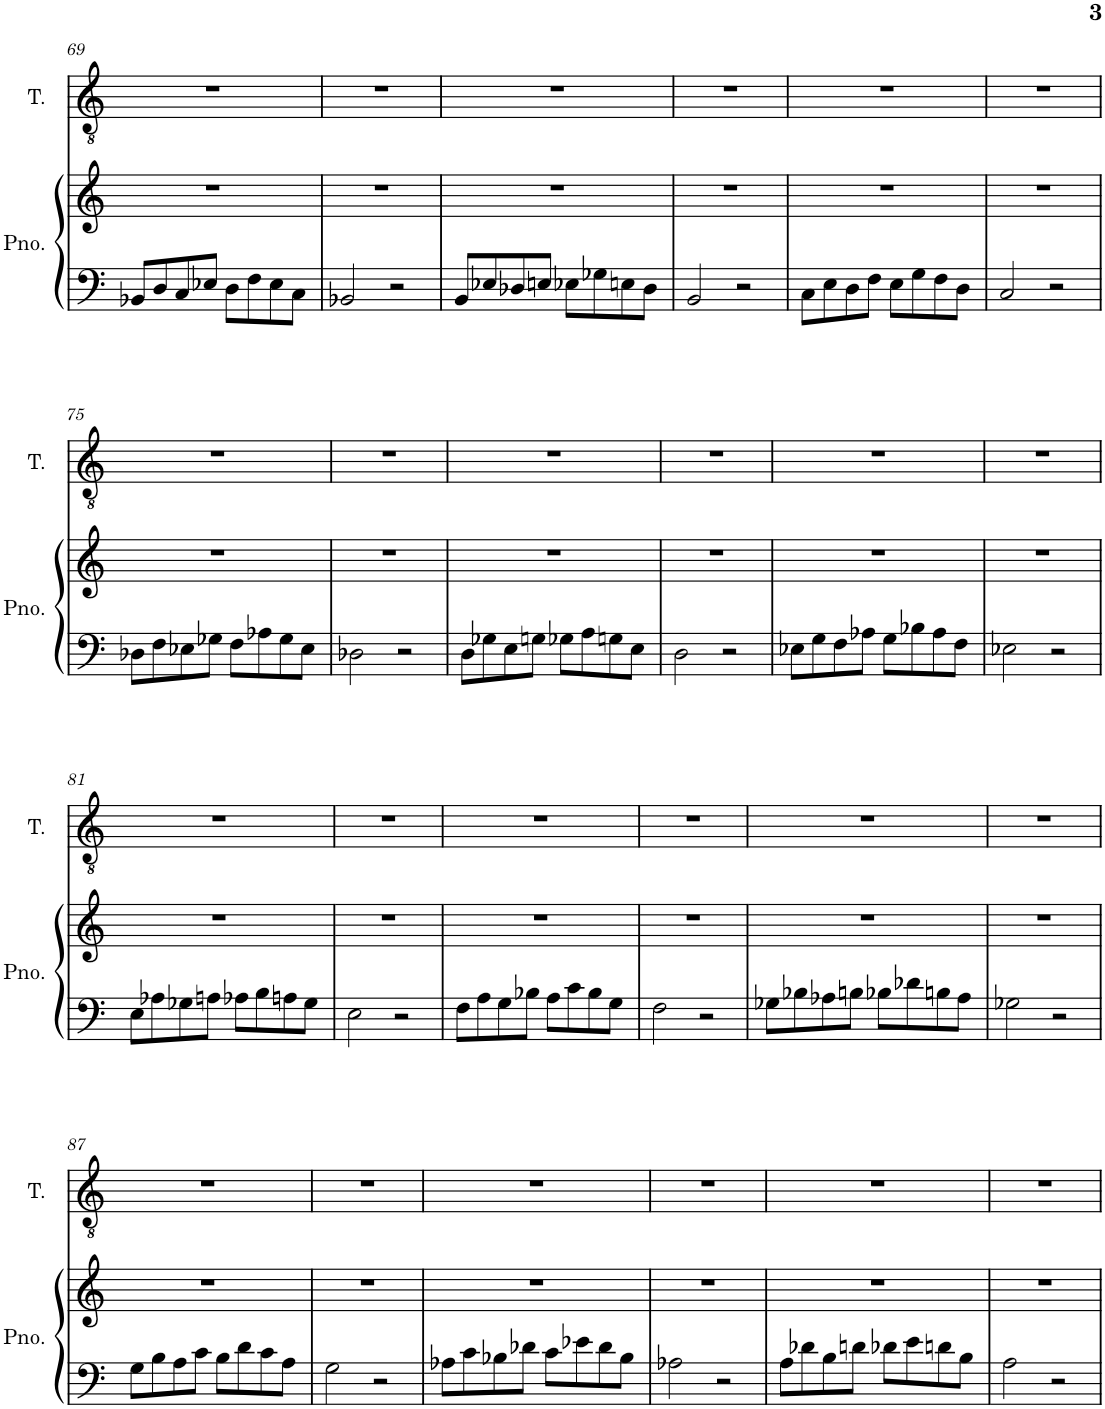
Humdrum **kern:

**kern	**kern	**kern
*part2	*part2	*part1
*staff3	*staff2	*staff1
*I"Piano	*	*I"Tenor
*I'Pno.	*	*I'T.
!!LO:PB:g=z
*clefF4	*clefG2	*clefGv2
*k[]	*k[]	*k[]
*M4/4	*M4/4	*M4/4
=69	=69	=69
8BB-X/L	1r	1r
8D/	.	.
8C/	.	.
8E-X/J	.	.
8D\L	.	.
8F\	.	.
8E-\	.	.
8C\J	.	.
=70	=70	=70
2BB-X/	1r	1r
2r	.	.
=71	=71	=71
8BB/L	1r	1r
8E-X/	.	.
8D-X/	.	.
8En/J	.	.
8E-X\L	.	.
8G-X\	.	.
8En\	.	.
8D-\J	.	.
=72	=72	=72
2BB/	1r	1r
2r	.	.
=73	=73	=73
8C\L	1r	1r
8E\	.	.
8D\	.	.
8F\J	.	.
8E\L	.	.
8G\	.	.
8F\	.	.
8D\J	.	.
=74	=74	=74
2C/	1r	1r
2r	.	.
!!LO:LB:g=z
=75	=75	=75
8D-X\L	1r	1r
8F\	.	.
8E-X\	.	.
8G-X\J	.	.
8F\L	.	.
8A-X\	.	.
8G-\	.	.
8E-\J	.	.
=76	=76	=76
2D-X\	1r	1r
2r	.	.
=77	=77	=77
8D\L	1r	1r
8G-X\	.	.
8E\	.	.
8Gn\J	.	.
8G-X\L	.	.
8A\	.	.
8Gn\	.	.
8E\J	.	.
=78	=78	=78
2D\	1r	1r
2r	.	.
=79	=79	=79
8E-X\L	1r	1r
8G\	.	.
8F\	.	.
8A-X\J	.	.
8G\L	.	.
8B-X\	.	.
8A-\	.	.
8F\J	.	.
=80	=80	=80
2E-X\	1r	1r
2r	.	.
!!LO:LB:g=z
=81	=81	=81
8E\L	1r	1r
8A-X\	.	.
8G-X\	.	.
8An\J	.	.
8A-X\L	.	.
8B\	.	.
8An\	.	.
8G-\J	.	.
=82	=82	=82
2E\	1r	1r
2r	.	.
=83	=83	=83
8F\L	1r	1r
8A\	.	.
8G\	.	.
8B-X\J	.	.
8A\L	.	.
8c\	.	.
8B-\	.	.
8G\J	.	.
=84	=84	=84
2F\	1r	1r
2r	.	.
=85	=85	=85
8G-X\L	1r	1r
8B-X\	.	.
8A-X\	.	.
8Bn\J	.	.
8B-X\L	.	.
8d-X\	.	.
8Bn\	.	.
8A-\J	.	.
=86	=86	=86
2G-X\	1r	1r
2r	.	.
!!LO:LB:g=z
=87	=87	=87
8G\L	1r	1r
8B\	.	.
8A\	.	.
8c\J	.	.
8B\L	.	.
8d\	.	.
8c\	.	.
8A\J	.	.
=88	=88	=88
2G\	1r	1r
2r	.	.
=89	=89	=89
8A-X\L	1r	1r
8c\	.	.
8B-X\	.	.
8d-X\J	.	.
8c\L	.	.
8e-X\	.	.
8d-\	.	.
8B-\J	.	.
=90	=90	=90
2A-X\	1r	1r
2r	.	.
=91	=91	=91
8A\L	1r	1r
8d-X\	.	.
8B\	.	.
8dn\J	.	.
8d-X\L	.	.
8e\	.	.
8dn\	.	.
8B\J	.	.
=92	=92	=92
2A\	1r	1r
2r	.	.
=	=	=
*-	*-	*-
